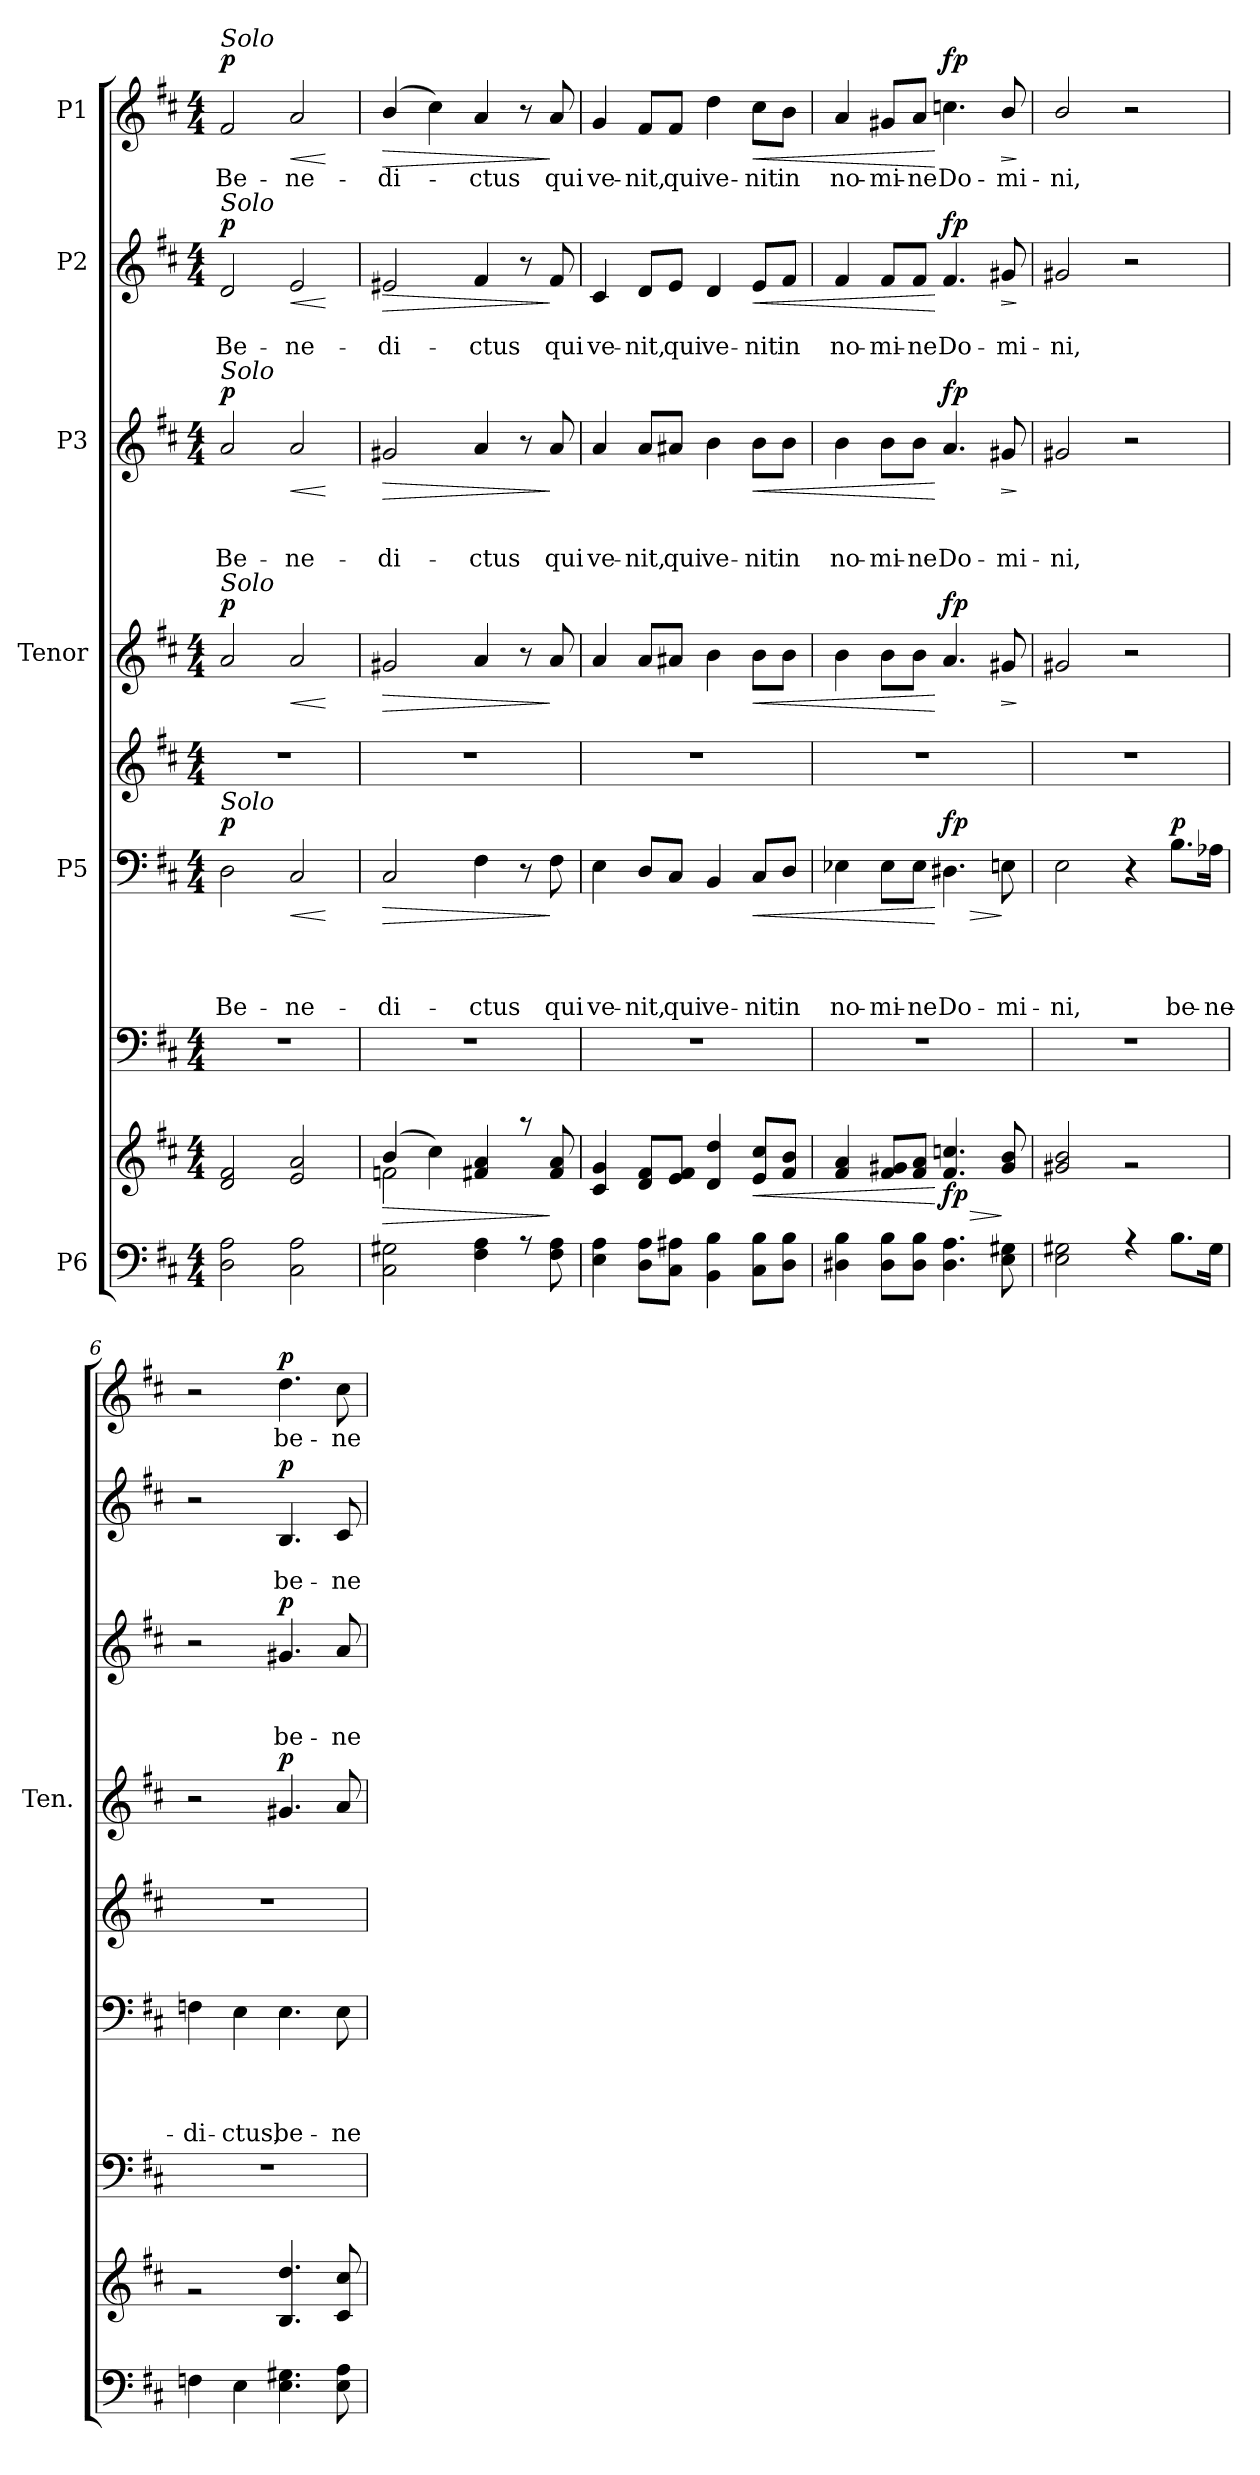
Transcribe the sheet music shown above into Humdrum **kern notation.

**kern	**kern	**dynam	**kern	**kern	**text	**text	**text	**text	**dynam	**kern	**kern	**dynam	**kern	**text	**text	**text	**dynam	**kern	**text	**text	**dynam	**kern	**text	**dynam
*part8	*part8	*part8	*part7	*part6	*part6	*part6	*part6	*part6	*part6	*part5	*part4	*part4	*part3	*part3	*part3	*part3	*part3	*part2	*part2	*part2	*part2	*part1	*part1	*part1
*staff9	*staff8	*staff8/9	*staff7	*staff6	*staff6	*staff6	*staff6	*staff6	*staff6	*staff5	*staff4	*staff4	*staff3	*staff3	*staff3	*staff3	*staff3	*staff2	*staff2	*staff2	*staff2	*staff1	*staff1	*staff1
*I"P6	*	*	*	*I"P5	*	*	*	*	*	*	*I"Tenor	*	*I"P3	*	*	*	*	*I"P2	*	*	*	*I"P1	*	*
*	*	*	*	*	*	*	*	*	*	*	*I'Ten.	*	*	*	*	*	*	*	*	*	*	*	*	*
*clefF4	*clefG2	*	*clefF4	*clefF4	*	*	*	*	*	*clefG2	*clefG2	*	*clefG2	*	*	*	*	*clefG2	*	*	*	*clefG2	*	*
*	*	*	*	*	*	*	*	*	*	*ITrd7c12	*ITrd7c12	*	*ITrd7c12	*	*	*	*	*	*	*	*	*	*	*
*k[f#c#]	*k[f#c#]	*	*k[f#c#]	*k[f#c#]	*	*	*	*	*	*k[f#c#]	*k[f#c#]	*	*k[f#c#]	*	*	*	*	*k[f#c#]	*	*	*	*k[f#c#]	*	*
*D:	*D:	*	*D:	*D:	*	*	*	*	*	*D:	*D:	*	*D:	*	*	*	*	*D:	*	*	*	*D:	*	*
*M4/4	*M4/4	*	*M4/4	*M4/4	*	*	*	*	*	*M4/4	*M4/4	*	*M4/4	*	*	*	*	*M4/4	*	*	*	*M4/4	*	*
*MM60	*MM60	*	*MM60	*MM60	*	*	*	*	*	*MM60	*MM60	*	*MM60	*	*	*	*	*MM60	*	*	*	*MM60	*	*
=1	=1	=1	=1	=1	=1	=1	=1	=1	=1	=1	=1	=1	=1	=1	=1	=1	=1	=1	=1	=1	=1	=1	=1	=1
*^	*^	*	*	*	*	*	*	*	*	*	*	*	*	*	*	*	*	*	*	*	*	*	*	*
!	!	!	!	!	!	!	!	!	!	!	!	!	!	!	!	!	!	!	!	!	!	!	!	!LO:TX:a:i:t=Solo	!	!
!	!	!	!	!	!	!	!	!	!	!	!	!	!	!	!	!	!	!	!	!LO:TX:a:i:t=Solo	!	!	!	!	!	!
!	!	!	!	!	!	!	!	!	!	!	!	!	!	!	!LO:TX:a:i:t=Solo	!	!	!	!	!	!	!	!	!	!	!
!	!	!	!	!	!	!	!	!	!	!	!	!	!LO:TX:a:i:t=Solo	!	!	!	!	!	!	!	!	!	!	!	!	!
!	!	!	!	!	!	!LO:TX:a:i:t=Solo	!	!	!	!	!	!	!	!	!	!	!	!	!	!	!	!	!	!	!	!
!	!	!	!	!	!	!	!	!	!	!LO:LY:b	!LO:DY:a	!	!	!LO:DY:a	!	!	!	!LO:LY:b	!LO:DY:a	!	!	!LO:LY:b	!LO:DY:a	!	!LO:LY:b	!LO:DY:a
2D\ 2A\	1ryy	1ryy	2d/ 2f#/	.	1r	2D\	.	.	.	Be-	p	1r	2A/	p	2A/	.	.	Be-	p	2d/	.	Be-	p	2f#/	Be-	p
!	!	!	!	!	!	!	!	!	!	!LO:LY:b	!LO:HP:b	!	!	!LO:HP:b	!	!	!	!LO:LY:b	!LO:HP:b	!	!	!LO:LY:b	!LO:HP:b	!	!LO:LY:b	!LO:HP:b
2C#\ 2A\	.	.	2e/ 2a/	.	.	2C#/	.	.	.	-ne-	<	.	2A/	<	2A/	.	.	-ne-	<	2e/	.	-ne-	<	2a/	-ne-	<
*v	*v	*	*	*	*	*	*	*	*	*	*	*	*	*	*	*	*	*	*	*	*	*	*	*	*	*
*	*v	*v	*	*	*	*	*	*	*	*	*	*	*	*	*	*	*	*	*	*	*	*	*	*	*
.	.	.	.	.	.	.	.	.	[	.	.	[	.	.	.	.	[	.	.	.	[	.	.	[
=2	=2	=2	=2	=2	=2	=2	=2	=2	=2	=2	=2	=2	=2	=2	=2	=2	=2	=2	=2	=2	=2	=2	=2	=2
*^	*	*	*	*	*	*	*	*	*	*	*	*	*	*	*	*	*	*	*	*	*	*	*	*
!	!	!	!LO:HP:b	!	!	!	!	!	!LO:LY:b	!LO:HP:b	!	!	!LO:HP:b	!	!	!	!LO:LY:b	!LO:HP:b	!	!	!LO:LY:b	!LO:HP:b	!	!LO:LY:b	!LO:HP:b
*	*	*^	*	*	*	*	*	*	*	*	*	*	*	*	*	*	*	*	*	*	*	*	*	*	*
2C#\ 2G#X\	1ryy	(>4b/	2fn\	>	1r	2C#/	.	.	.	-di-	>	1r	2G#X/	>	2G#X/	.	.	-di-	>	2e#X/	.	-di-	>	(<4b/	-di-	>
.	.	4cc#\)	.	.	.	.	.	.	.	.	.	.	.	.	.	.	.	.	.	.	.	.	.	4cc#\)	.	.
!	!	!	!	!	!	!	!	!	!	!LO:LY:b	!	!	!	!	!	!	!	!LO:LY:b	!	!	!	!LO:LY:b	!	!	!LO:LY:b	!
4F#\ 4A\	.	4f#X/ 4a/	2ryy	.	.	4F#\	.	.	.	-ctus	.	.	4A/	.	4A/	.	.	-ctus	.	4f#/	.	-ctus	.	4a/	-ctus	.
8r	.	8raa	.	.	.	8r	.	.	.	.	.	.	8r	.	8r	.	.	.	.	8r	.	.	.	8r	.	.
!	!	!	!	!	!	!	!	!	!	!LO:LY:b	!	!	!	!	!	!	!	!LO:LY:b	!	!	!	!LO:LY:b	!	!	!LO:LY:b	!
8F#\ 8A\	.	8f#/ 8a/	.	]	.	8F#\	.	.	.	qui	]	.	8A/	]	8A/	.	.	qui	]	8f#/	.	qui	]	8a/	qui	]
=3	=3	=3	=3	=3	=3	=3	=3	=3	=3	=3	=3	=3	=3	=3	=3	=3	=3	=3	=3	=3	=3	=3	=3	=3	=3	=3
!	!	!	!	!	!	!	!	!	!	!LO:LY:b	!	!	!	!	!	!	!	!LO:LY:b	!	!	!	!LO:LY:b	!	!	!LO:LY:b	!
4E\ 4A\	1ryy	1ryy	4c#/ 4g/	.	1r	4E\	.	.	.	ve-	.	1r	4A/	.	4A/	.	.	ve-	.	4c#/	.	ve-	.	4g/	ve-	.
!	!	!	!	!	!	!	!	!	!	!LO:LY:b	!	!	!	!	!	!	!	!LO:LY:b	!	!	!	!LO:LY:b	!	!	!LO:LY:b	!
8D\ 8A\L	.	.	8d/ 8f#/L	.	.	8D/L	.	.	.	-nit,	.	.	8A/L	.	8A/L	.	.	-nit,	.	8d/L	.	-nit,	.	8f#/L	-nit,	.
!	!	!	!	!	!	!	!	!	!	!LO:LY:b	!	!	!	!	!	!	!	!LO:LY:b	!	!	!	!LO:LY:b	!	!	!LO:LY:b	!
8C#\ 8A#X\J	.	.	8e/ 8f#/J	.	.	8C#/J	.	.	.	qui	.	.	8A#X/J	.	8A#X/J	.	.	qui	.	8e/J	.	qui	.	8f#/J	qui	.
!	!	!	!	!	!	!	!	!	!	!LO:LY:b	!	!	!	!	!	!	!	!LO:LY:b	!	!	!	!LO:LY:b	!	!	!LO:LY:b	!
4BB\ 4B\	.	.	4d/ 4dd/	.	.	4BB/	.	.	.	ve-	.	.	4B\	.	4B\	.	.	ve-	.	4d/	.	ve-	.	4dd\	ve-	.
!	!	!	!	!LO:HP:b	!	!	!	!	!	!LO:LY:b	!LO:HP:b	!	!	!LO:HP:b	!	!	!	!LO:LY:b	!LO:HP:b	!	!	!LO:LY:b	!LO:HP:b	!	!LO:LY:b	!LO:HP:b
8C#\ 8B\L	.	.	8e/ 8cc#/L	<	.	8C#/L	.	.	.	-nit	<	.	8B\L	<	8B\L	.	.	-nit	<	8e/L	.	-nit	<	8cc#\L	-nit	<
!	!	!	!	!	!	!	!	!	!	!LO:LY:b	!	!	!	!	!	!	!	!LO:LY:b	!	!	!	!LO:LY:b	!	!	!LO:LY:b	!
8D\ 8B\J	.	.	8f#/ 8b/J	.	.	8D/J	.	.	.	in	.	.	8B\J	.	8B\J	.	.	in	.	8f#/J	.	in	.	8b\J	in	.
=4	=4	=4	=4	=4	=4	=4	=4	=4	=4	=4	=4	=4	=4	=4	=4	=4	=4	=4	=4	=4	=4	=4	=4	=4	=4	=4
!	!	!	!	!	!	!	!	!	!	!LO:LY:b	!	!	!	!	!	!	!	!LO:LY:b	!	!	!	!LO:LY:b	!	!	!LO:LY:b	!
4D#X\ 4B\	1ryy	1ryy	4f#/ 4a/	.	1r	4E-X\	.	.	.	no-	.	1r	4B\	.	4B\	.	.	no-	.	4f#/	.	no-	.	4a/	no-	.
!	!	!	!	!	!	!	!	!	!	!LO:LY:b	!	!	!	!	!	!	!	!LO:LY:b	!	!	!	!LO:LY:b	!	!	!LO:LY:b	!
8D#\ 8B\L	.	.	8f#/ 8g#X/L	.	.	8E-\L	.	.	.	-mi-	.	.	8B\L	.	8B\L	.	.	-mi-	.	8f#/L	.	-mi-	.	8g#X/L	-mi-	.
!	!	!	!	!	!	!	!	!	!	!LO:LY:b	!	!	!	!	!	!	!	!LO:LY:b	!	!	!	!LO:LY:b	!	!	!LO:LY:b	!
8D#\ 8B\J	.	.	8f#/ 8a/J	.	.	8E-\J	.	.	.	-ne	.	.	8B\J	.	8B\J	.	.	-ne	.	8f#/J	.	-ne	.	8a/J	-ne	.
!	!	!	!	!LO:HP:n=1:b	!	!	!	!	!	!LO:LY:b	!LO:HP:n=1:b	!	!	!	!	!	!	!LO:LY:b	!	!	!	!LO:LY:b	!	!	!LO:LY:b	!
!	!	!	!	!LO:DY:n=1:b	!	!	!	!	!	!	!	!	!	!	!	!	!	!	!	!	!	!	!	!	!	!
!	!	!	!	!LO:DY:n=2:b	!	!	!	!	!	!	!LO:DY:n=1:a	!	!	!	!	!	!	!	!	!	!	!	!	!	!	!
!	!	!	!	!	!	!	!	!	!	!	!LO:DY:n=2:a	!	!	!LO:DY:n=1:a	!	!	!	!	!	!	!	!	!	!	!	!
!	!	!	!	!	!	!	!	!	!	!	!	!	!	!LO:DY:n=2:a	!	!	!	!	!LO:DY:n=1:a	!	!	!	!	!	!	!
!	!	!	!	!	!	!	!	!	!	!	!	!	!	!	!	!	!	!	!LO:DY:n=2:a	!	!	!	!LO:DY:n=1:a	!	!	!
!	!	!	!	!	!	!	!	!	!	!	!	!	!	!	!	!	!	!	!	!	!	!	!LO:DY:n=2:a	!	!	!LO:DY:n=1:a
!	!	!	!	!	!	!	!	!	!	!	!	!	!	!	!	!	!	!	!	!	!	!	!	!	!	!LO:DY:n=2:a
4.D#\ 4.A\	.	.	4.f#/ 4.ccn/	[ > f p	.	4.D#X\	.	.	.	Do-	[ > f p	.	4.A/	[ f p	4.A/	.	.	Do-	[ f p	4.f#/	.	Do-	[ f p	4.ccn\	Do-	[ f p
!	!	!	!	!	!	!	!	!	!	!LO:LY:b	!	!	!	!LO:HP:b	!	!	!	!LO:LY:b	!LO:HP:b	!	!	!LO:LY:b	!LO:HP:b	!	!LO:LY:b	!LO:HP:b
8E\ 8G#X\	.	.	8g#/ 8b/	]	.	8En\	.	.	.	-mi-	]	.	8G#X/	>	8G#X/	.	.	-mi-	>	8g#X/	.	-mi-	>	8b/	-mi-	>
*v	*v	*	*	*	*	*	*	*	*	*	*	*	*	*	*	*	*	*	*	*	*	*	*	*	*	*
*	*v	*v	*	*	*	*	*	*	*	*	*	*	*	*	*	*	*	*	*	*	*	*	*	*	*
.	.	.	.	.	.	.	.	.	.	.	.	]	.	.	.	.	]	.	.	.	]	.	.	]
=5	=5	=5	=5	=5	=5	=5	=5	=5	=5	=5	=5	=5	=5	=5	=5	=5	=5	=5	=5	=5	=5	=5	=5	=5
*^	*^	*	*	*	*	*	*	*	*	*	*	*	*	*	*	*	*	*	*	*	*	*	*	*
!	!	!	!	!	!	!	!	!	!	!LO:LY:b	!	!	!	!	!	!	!	!LO:LY:b	!	!	!	!LO:LY:b	!	!	!LO:LY:b	!
2E\ 2G#X\	1ryy	1ryy	2g#X/ 2b/	.	1r	2E\	.	.	.	-ni,	.	1r	2G#X/	.	2G#X/	.	.	-ni,	.	2g#X/	.	-ni,	.	2b/	-ni,	.
4r	.	.	2r	.	.	4r	.	.	.	.	.	.	2r	.	2r	.	.	.	.	2r	.	.	.	2r	.	.
!	!	!	!	!	!	!	!	!	!	!LO:LY:b	!LO:DY:a	!	!	!	!	!	!	!	!	!	!	!	!	!	!	!
8.B\L	.	.	.	.	.	8.B\L	.	.	.	be-	p	.	.	.	.	.	.	.	.	.	.	.	.	.	.	.
!	!	!	!	!	!	!	!	!	!	!LO:LY:b	!	!	!	!	!	!	!	!	!	!	!	!	!	!	!	!
16G#\Jk	.	.	.	.	.	16A-X\Jk	.	.	.	-ne-	.	.	.	.	.	.	.	.	.	.	.	.	.	.	.	.
!!LO:LB:g=z
=6	=6	=6	=6	=6	=6	=6	=6	=6	=6	=6	=6	=6	=6	=6	=6	=6	=6	=6	=6	=6	=6	=6	=6	=6	=6	=6
!	!	!	!	!	!	!	!	!	!	!LO:LY:b	!	!	!	!	!	!	!	!	!	!	!	!	!	!	!	!
4Fn\	1ryy	1ryy	2r	.	1r	4Fn\	.	.	.	-di-	.	1r	2r	.	2r	.	.	.	.	2r	.	.	.	2r	.	.
!	!	!	!	!	!	!	!	!	!	!LO:LY:b	!	!	!	!	!	!	!	!	!	!	!	!	!	!	!	!
4E\	.	.	.	.	.	4E\	.	.	.	-ctus,	.	.	.	.	.	.	.	.	.	.	.	.	.	.	.	.
!	!	!	!	!	!	!	!	!	!	!LO:LY:b	!	!	!	!LO:DY:a	!	!	!	!LO:LY:b	!LO:DY:a	!	!	!LO:LY:b	!LO:DY:a	!	!LO:LY:b	!LO:DY:a
4.E\ 4.G#X\	.	.	4.B/ 4.dd/	.	.	4.E\	.	.	.	be-	.	.	4.G#X/	p	4.G#X/	.	.	be-	p	4.B/	.	be-	p	4.dd\	be-	p
!	!	!	!	!	!	!	!	!	!	!LO:LY:b	!	!	!	!	!	!	!	!LO:LY:b	!	!	!	!LO:LY:b	!	!	!LO:LY:b	!
8E\ 8A\	.	.	8c#/ 8cc#/	.	.	8E\	.	.	.	-ne-	.	.	8A/	.	8A/	.	.	-ne-	.	8c#/	.	-ne-	.	8cc#\	-ne-	.
*v	*v	*	*	*	*	*	*	*	*	*	*	*	*	*	*	*	*	*	*	*	*	*	*	*	*	*
*	*v	*v	*	*	*	*	*	*	*	*	*	*	*	*	*	*	*	*	*	*	*	*	*	*	*
=	=	=	=	=	=	=	=	=	=	=	=	=	=	=	=	=	=	=	=	=	=	=	=	=
*-	*-	*-	*-	*-	*-	*-	*-	*-	*-	*-	*-	*-	*-	*-	*-	*-	*-	*-	*-	*-	*-	*-	*-	*-
